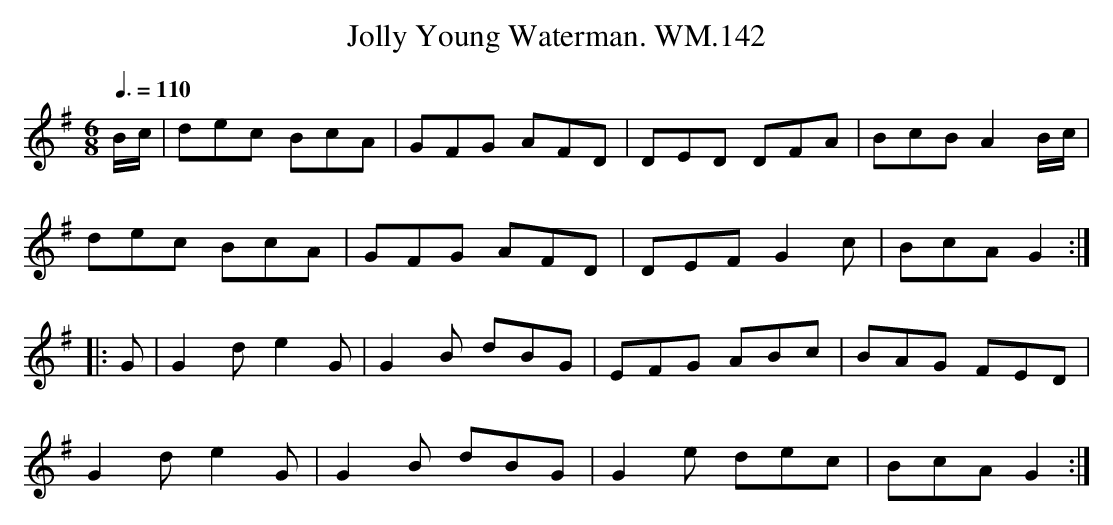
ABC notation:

X:1
T:Jolly Young Waterman. WM.142
M:6/8
L:1/8
Q:3/8=110
K:G
B/c/|dec BcA|GFG AFD|DED DFA|BcBA2B/c/|
dec BcA|GFG AFD|DEFG2c|BcAG2:|
|:G| G2de2G|G2B dBG|EFG ABc|BAG FED|
G2de2G|G2B dBG|G2e dec|BcAG2:|
